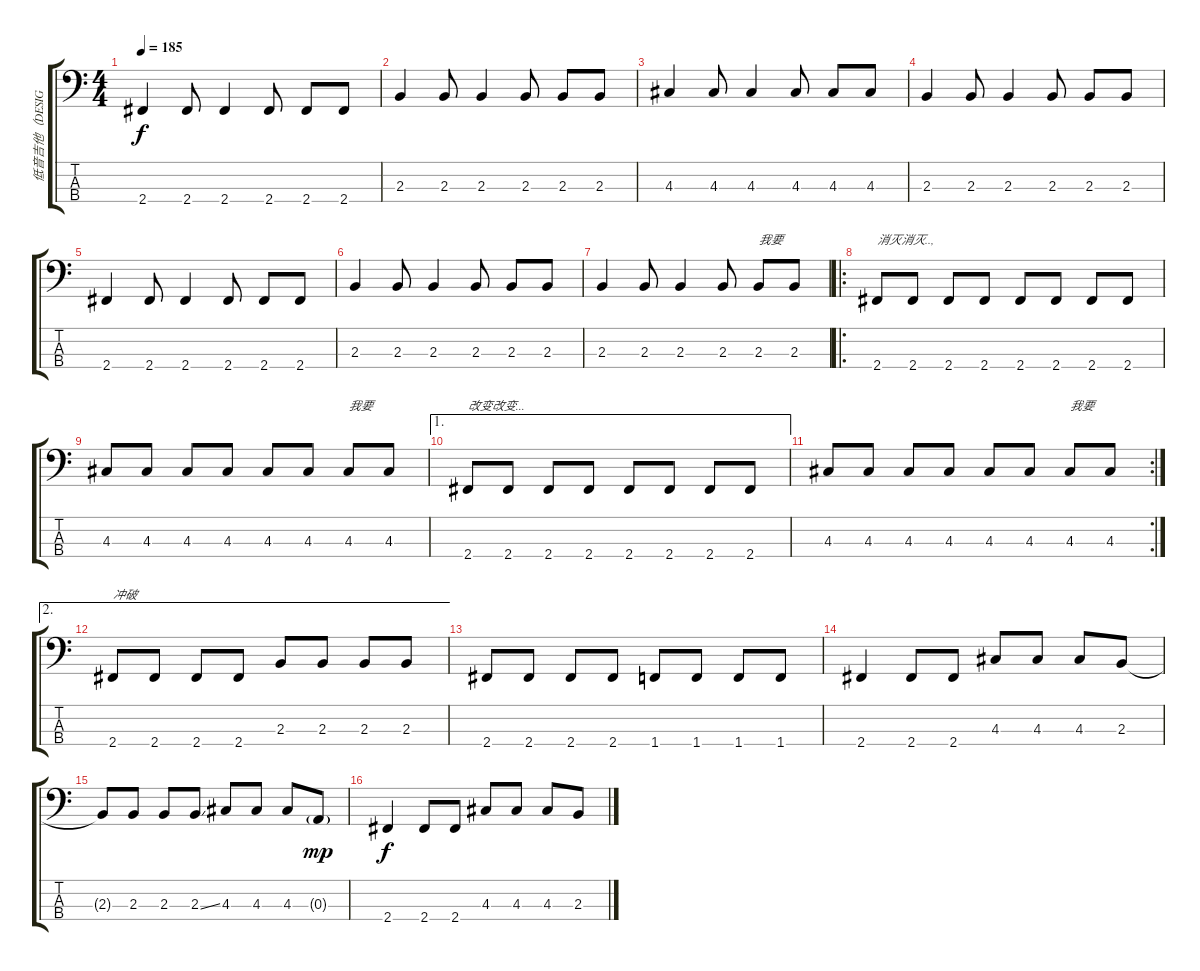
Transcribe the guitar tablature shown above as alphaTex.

\track ("低音吉他（DESIGN CEO）" "低音吉他（DESIG") {instrument electricbassfinger}
\staff {score tabs}
\tuning (G2 D2 A1 E1) {hide}
\ts (4 4)
\tempo 185
\clef f4
\ks c
2.4.4{dy f} 2.4.8 2.4.4 2.4.8 2.4.8 2.4.8 |
2.3.4 2.3.8 2.3.4 2.3.8 2.3.8 2.3.8 |
4.3.4 4.3.8 4.3.4 4.3.8 4.3.8 4.3.8 |
2.3.4 2.3.8 2.3.4 2.3.8 2.3.8 2.3.8 |
2.4.4 2.4.8 2.4.4 2.4.8 2.4.8 2.4.8 |
2.3.4 2.3.8 2.3.4 2.3.8 2.3.8 2.3.8 |
2.3.4 2.3.8 2.3.4 2.3.8 2.3.8{txt "我要"} 2.3.8 |
\ro
2.4.8{txt "消灭消灭..,"} 2.4.8 2.4.8 2.4.8 2.4.8 2.4.8 2.4.8 2.4.8 |
4.3.8 4.3.8 4.3.8 4.3.8 4.3.8 4.3.8 4.3.8{txt "我要"} 4.3.8 |
\ae 1
2.4.8{txt "改变改变..."} 2.4.8 2.4.8 2.4.8 2.4.8 2.4.8 2.4.8 2.4.8 |
\rc 2
4.3.8 4.3.8 4.3.8 4.3.8 4.3.8 4.3.8 4.3.8{txt "我要"} 4.3.8 |
\ae 2
2.4.8{txt "冲破"} 2.4.8 2.4.8 2.4.8 2.3.8 2.3.8 2.3.8 2.3.8 |
2.4.8 2.4.8 2.4.8 2.4.8 1.4.8 1.4.8 1.4.8 1.4.8 |
2.4.4 2.4.8 2.4.8 4.3.8 4.3.8 4.3.8 2.3.8 |
2.3{t}.8 2.3.8 2.3.8 2.3{ss}.8 4.3.8 4.3.8 4.3.8 0.3{g}.8{dy mp} |
2.4.4{dy f} 2.4.8 2.4.8 4.3.8 4.3.8 4.3.8 2.3.8
